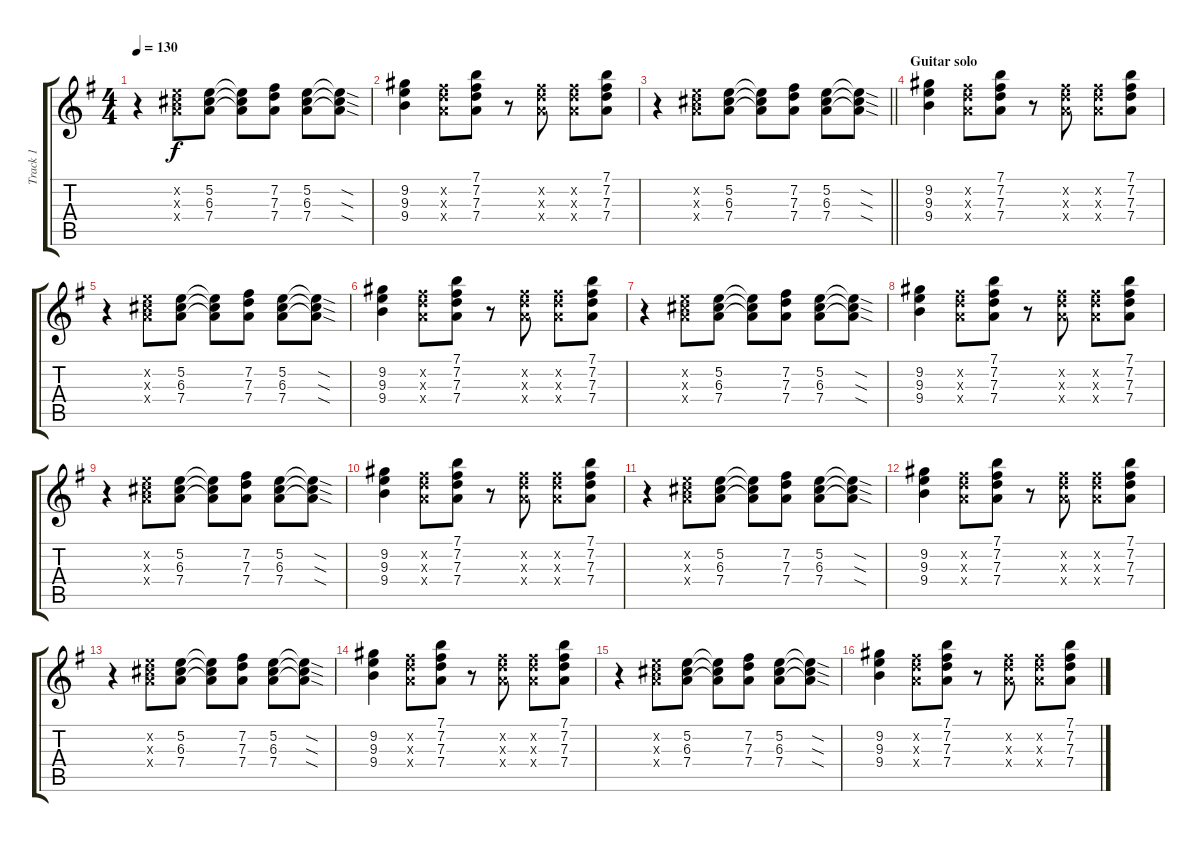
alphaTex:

\track ("Track 1" "Track 1") {instrument distortionguitar}
\staff {score tabs}
\tuning (E4 B3 G3 D3 A2 E2) {hide}
\ts (4 4)
\tempo 130
\clef g2
\ks g
r.4{dy f} (5.2{x} 6.3{x} 7.4{x}).8 (5.2 6.3 7.4).8 (5.2{t} 6.3{t} 7.4{t}).8 (7.2 7.3 7.4).8 (5.2 6.3 7.4).8 (5.2{sod t} 6.3{sod t} 7.4{sod t}).8 |
(9.2 9.3 9.4).4 (7.2{x} 7.3{x} 7.4{x}).8 (7.1 7.2 7.3 7.4).8 r.8 (7.2{x} 7.3{x} 7.4{x}).8 (7.2{x} 7.3{x} 7.4{x}).8 (7.1 7.2 7.3 7.4).8 |
\barLineRight lightlight
r.4 (5.2{x} 6.3{x} 7.4{x}).8 (5.2 6.3 7.4).8 (5.2{t} 6.3{t} 7.4{t}).8 (7.2 7.3 7.4).8 (5.2 6.3 7.4).8 (5.2{sod t} 6.3{sod t} 7.4{sod t}).8 |
\section ("" "Guitar solo")
(9.2 9.3 9.4).4 (7.2{x} 7.3{x} 7.4{x}).8 (7.1 7.2 7.3 7.4).8 r.8 (7.2{x} 7.3{x} 7.4{x}).8 (7.2{x} 7.3{x} 7.4{x}).8 (7.1 7.2 7.3 7.4).8 |
r.4 (5.2{x} 6.3{x} 7.4{x}).8 (5.2 6.3 7.4).8 (5.2{t} 6.3{t} 7.4{t}).8 (7.2 7.3 7.4).8 (5.2 6.3 7.4).8 (5.2{sod t} 6.3{sod t} 7.4{sod t}).8 |
(9.2 9.3 9.4).4 (7.2{x} 7.3{x} 7.4{x}).8 (7.1 7.2 7.3 7.4).8 r.8 (7.2{x} 7.3{x} 7.4{x}).8 (7.2{x} 7.3{x} 7.4{x}).8 (7.1 7.2 7.3 7.4).8 |
r.4 (5.2{x} 6.3{x} 7.4{x}).8 (5.2 6.3 7.4).8 (5.2{t} 6.3{t} 7.4{t}).8 (7.2 7.3 7.4).8 (5.2 6.3 7.4).8 (5.2{sod t} 6.3{sod t} 7.4{sod t}).8 |
(9.2 9.3 9.4).4 (7.2{x} 7.3{x} 7.4{x}).8 (7.1 7.2 7.3 7.4).8 r.8 (7.2{x} 7.3{x} 7.4{x}).8 (7.2{x} 7.3{x} 7.4{x}).8 (7.1 7.2 7.3 7.4).8 |
r.4 (5.2{x} 6.3{x} 7.4{x}).8 (5.2 6.3 7.4).8 (5.2{t} 6.3{t} 7.4{t}).8 (7.2 7.3 7.4).8 (5.2 6.3 7.4).8 (5.2{sod t} 6.3{sod t} 7.4{sod t}).8 |
(9.2 9.3 9.4).4 (7.2{x} 7.3{x} 7.4{x}).8 (7.1 7.2 7.3 7.4).8 r.8 (7.2{x} 7.3{x} 7.4{x}).8 (7.2{x} 7.3{x} 7.4{x}).8 (7.1 7.2 7.3 7.4).8 |
r.4 (5.2{x} 6.3{x} 7.4{x}).8 (5.2 6.3 7.4).8 (5.2{t} 6.3{t} 7.4{t}).8 (7.2 7.3 7.4).8 (5.2 6.3 7.4).8 (5.2{sod t} 6.3{sod t} 7.4{sod t}).8 |
(9.2 9.3 9.4).4 (7.2{x} 7.3{x} 7.4{x}).8 (7.1 7.2 7.3 7.4).8 r.8 (7.2{x} 7.3{x} 7.4{x}).8 (7.2{x} 7.3{x} 7.4{x}).8 (7.1 7.2 7.3 7.4).8 |
r.4 (5.2{x} 6.3{x} 7.4{x}).8 (5.2 6.3 7.4).8 (5.2{t} 6.3{t} 7.4{t}).8 (7.2 7.3 7.4).8 (5.2 6.3 7.4).8 (5.2{sod t} 6.3{sod t} 7.4{sod t}).8 |
(9.2 9.3 9.4).4 (7.2{x} 7.3{x} 7.4{x}).8 (7.1 7.2 7.3 7.4).8 r.8 (7.2{x} 7.3{x} 7.4{x}).8 (7.2{x} 7.3{x} 7.4{x}).8 (7.1 7.2 7.3 7.4).8 |
r.4 (5.2{x} 6.3{x} 7.4{x}).8 (5.2 6.3 7.4).8 (5.2{t} 6.3{t} 7.4{t}).8 (7.2 7.3 7.4).8 (5.2 6.3 7.4).8 (5.2{sod t} 6.3{sod t} 7.4{sod t}).8 |
(9.2 9.3 9.4).4 (7.2{x} 7.3{x} 7.4{x}).8 (7.1 7.2 7.3 7.4).8 r.8 (7.2{x} 7.3{x} 7.4{x}).8 (7.2{x} 7.3{x} 7.4{x}).8 (7.1 7.2 7.3 7.4).8
